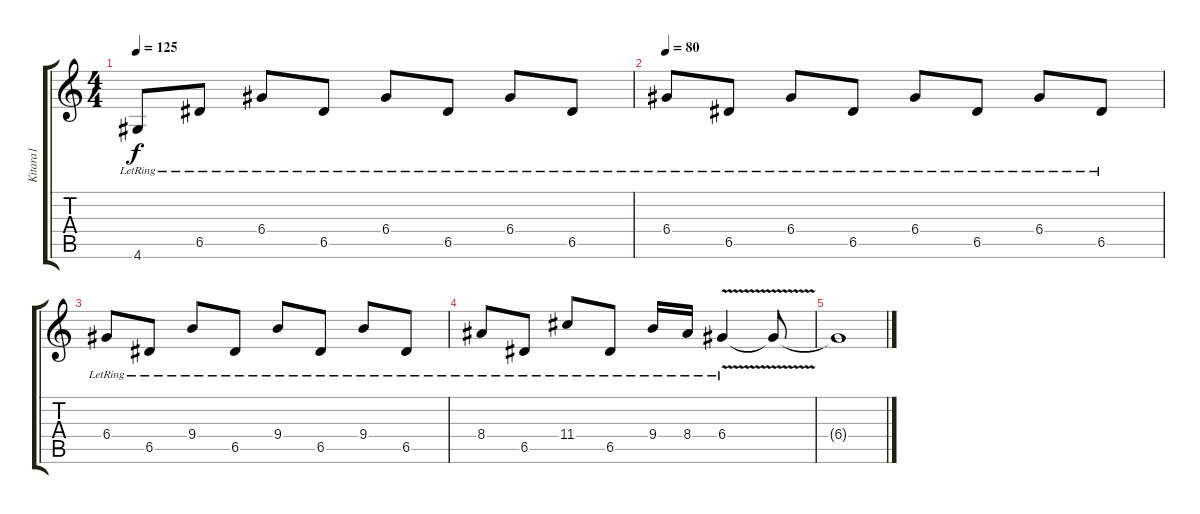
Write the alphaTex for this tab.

\track ("Kitara1" "Kitara1") {instrument acousticguitarsteel}
\staff {score tabs}
\tuning (E4 B3 G3 D3 A2 E2) {hide}
\ts (4 4)
\tempo 125
\clef g2
\ks c
4.6{lr}.8{dy f} 6.5{lr}.8 6.4{lr}.8 6.5{lr}.8 6.4{lr}.8 6.5{lr}.8 6.4{lr}.8 6.5{lr}.8 |
\tempo 80
6.4{lr}.8 6.5{lr}.8 6.4{lr}.8 6.5{lr}.8 6.4{lr}.8 6.5{lr}.8 6.4{lr}.8 6.5{lr}.8 |
6.4{lr}.8 6.5{lr}.8 9.4{lr}.8 6.5{lr}.8 9.4{lr}.8 6.5{lr}.8 9.4{lr}.8 6.5{lr}.8 |
8.4{lr}.8 6.5{lr}.8 11.4{lr}.8 6.5{lr}.8 9.4{lr}.16 8.4{lr}.16 6.4{v lr}.4 6.4{t}.8 |
6.4{t}.1
